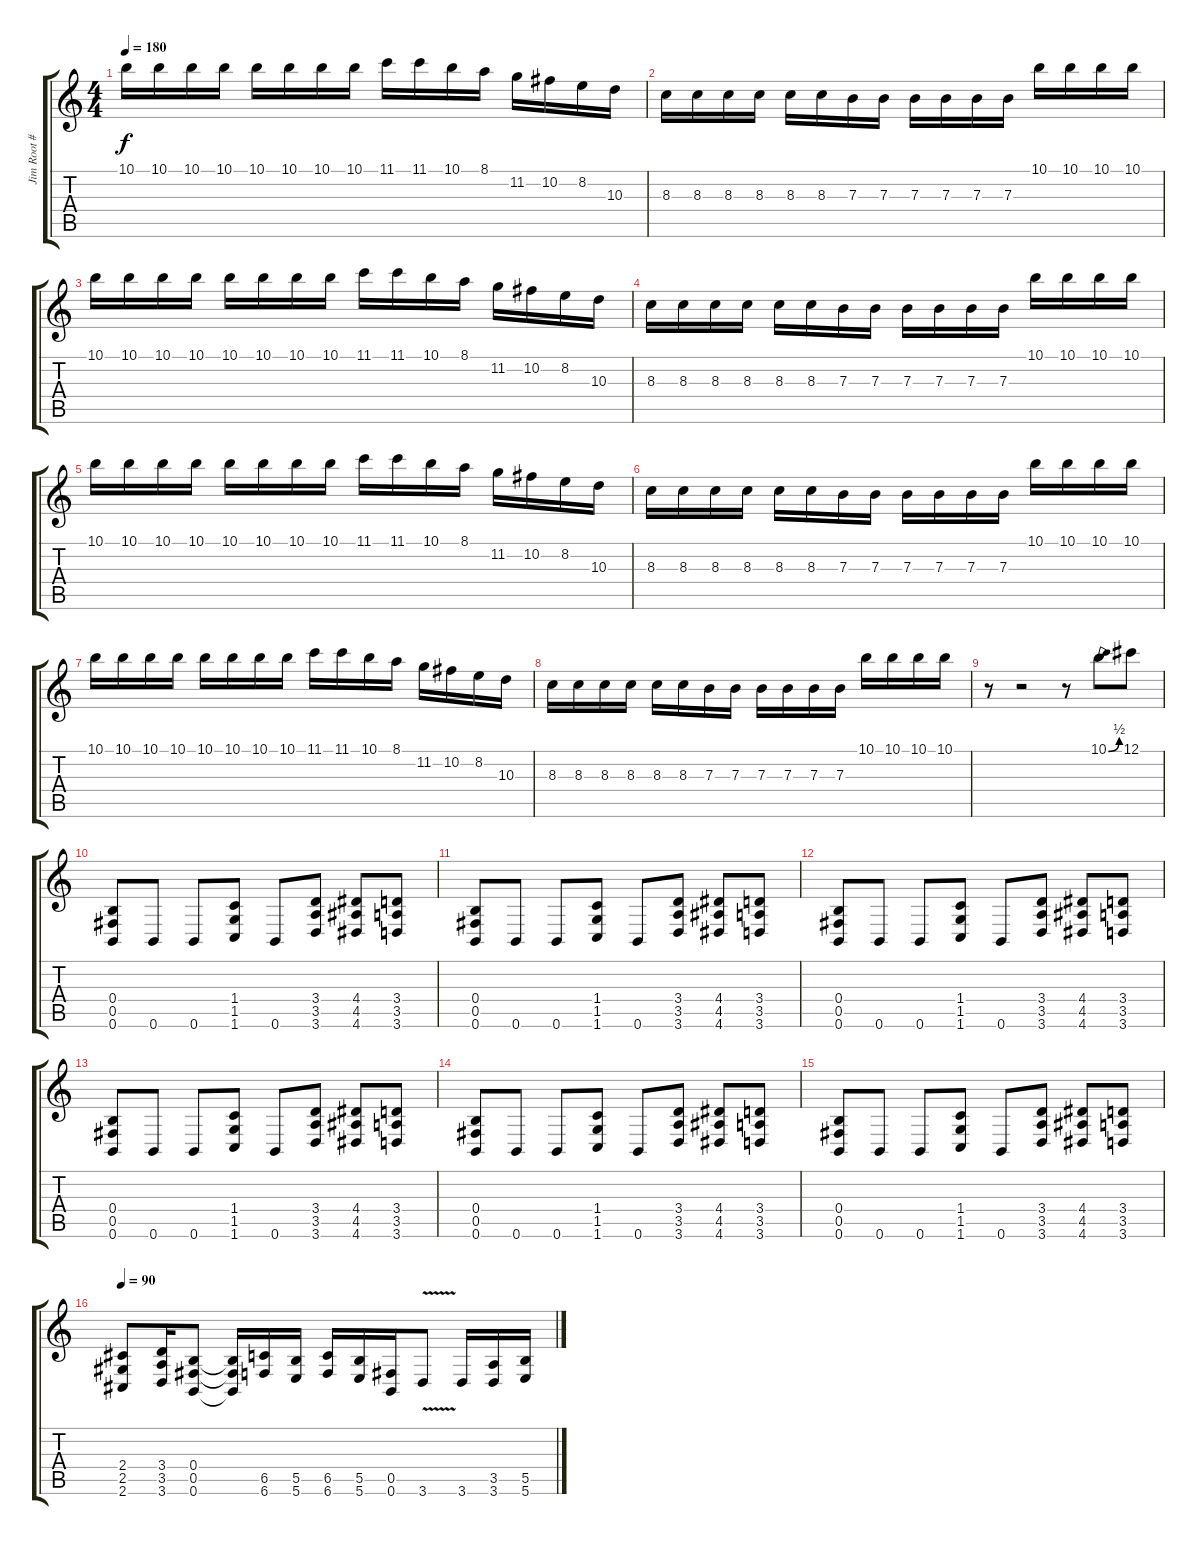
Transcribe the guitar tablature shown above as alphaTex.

\track ("Jim Root #4" "Jim Root #") {instrument distortionguitar}
\staff {score tabs}
\tuning (Db4 Ab3 E3 B2 Gb2 B1) {hide}
\ts (4 4)
\tempo 180
\clef g2
\ks c
10.1.16{dy f} 10.1.16 10.1.16 10.1.16 10.1.16 10.1.16 10.1.16 10.1.16 11.1.16 11.1.16 10.1.16 8.1.16 11.2.16 10.2.16 8.2.16 10.3.16 |
8.3.16 8.3.16 8.3.16 8.3.16 8.3.16 8.3.16 7.3.16 7.3.16 7.3.16 7.3.16 7.3.16 7.3.16 10.1.16 10.1.16 10.1.16 10.1.16 |
10.1.16 10.1.16 10.1.16 10.1.16 10.1.16 10.1.16 10.1.16 10.1.16 11.1.16 11.1.16 10.1.16 8.1.16 11.2.16 10.2.16 8.2.16 10.3.16 |
8.3.16 8.3.16 8.3.16 8.3.16 8.3.16 8.3.16 7.3.16 7.3.16 7.3.16 7.3.16 7.3.16 7.3.16 10.1.16 10.1.16 10.1.16 10.1.16 |
10.1.16 10.1.16 10.1.16 10.1.16 10.1.16 10.1.16 10.1.16 10.1.16 11.1.16 11.1.16 10.1.16 8.1.16 11.2.16 10.2.16 8.2.16 10.3.16 |
8.3.16 8.3.16 8.3.16 8.3.16 8.3.16 8.3.16 7.3.16 7.3.16 7.3.16 7.3.16 7.3.16 7.3.16 10.1.16 10.1.16 10.1.16 10.1.16 |
10.1.16 10.1.16 10.1.16 10.1.16 10.1.16 10.1.16 10.1.16 10.1.16 11.1.16 11.1.16 10.1.16 8.1.16 11.2.16 10.2.16 8.2.16 10.3.16 |
8.3.16 8.3.16 8.3.16 8.3.16 8.3.16 8.3.16 7.3.16 7.3.16 7.3.16 7.3.16 7.3.16 7.3.16 10.1.16 10.1.16 10.1.16 10.1.16 |
r.8 r.2 r.8 10.1{be (bend 0 0 60 2)}.8 12.1.8 |
(0.4 0.5 0.6).8 0.6.8 0.6.8 (1.4 1.5 1.6).8 0.6.8 (3.4 3.5 3.6).8 (4.4 4.5 4.6).8 (3.4 3.5 3.6).8 |
(0.4 0.5 0.6).8 0.6.8 0.6.8 (1.4 1.5 1.6).8 0.6.8 (3.4 3.5 3.6).8 (4.4 4.5 4.6).8 (3.4 3.5 3.6).8 |
(0.4 0.5 0.6).8 0.6.8 0.6.8 (1.4 1.5 1.6).8 0.6.8 (3.4 3.5 3.6).8 (4.4 4.5 4.6).8 (3.4 3.5 3.6).8 |
(0.4 0.5 0.6).8 0.6.8 0.6.8 (1.4 1.5 1.6).8 0.6.8 (3.4 3.5 3.6).8 (4.4 4.5 4.6).8 (3.4 3.5 3.6).8 |
(0.4 0.5 0.6).8 0.6.8 0.6.8 (1.4 1.5 1.6).8 0.6.8 (3.4 3.5 3.6).8 (4.4 4.5 4.6).8 (3.4 3.5 3.6).8 |
(0.4 0.5 0.6).8 0.6.8 0.6.8 (1.4 1.5 1.6).8 0.6.8 (3.4 3.5 3.6).8 (4.4 4.5 4.6).8 (3.4 3.5 3.6).8 |
\tempo 90
(2.4 2.5 2.6).8 (3.4 3.5 3.6).16 (0.4 0.5 0.6).8 (0.4{t} 0.5{t} 0.6{t}).16 (6.5 6.6).16 (5.5 5.6).16 (6.5 6.6).16 (5.5 5.6).16 (0.5 0.6).16 3.6{v}.8 3.6.16 (3.5 3.6).16 (5.5 5.6).16
